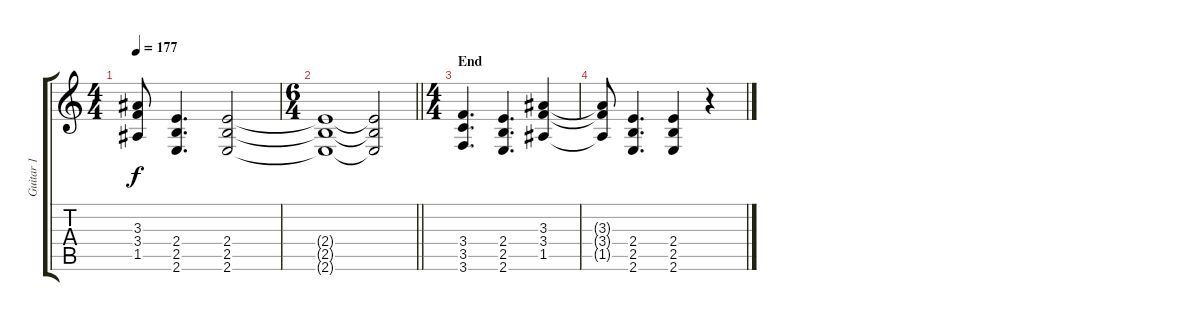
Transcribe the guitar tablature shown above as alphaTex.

\track ("Guitar 1" "Guitar 1") {instrument distortionguitar}
\staff {score tabs}
\tuning (E4 B3 G3 D3 A2 D2) {hide}
\ts (4 4)
\tempo 177
\clef g2
\ks c
(3.3{t} 3.4{t} 1.5{t}).8{dy f} (2.4 2.5 2.6).4{d} (2.4 2.5 2.6).2 |
\ts (6 4)
\barLineRight lightlight
(2.4{t} 2.5{t} 2.6{t}).1 (2.4{t} 2.5{t} 2.6{t}).2 |
\ts (4 4)
\section ("" "End")
(3.4 3.5 3.6).4{d} (2.4 2.5 2.6).4{d} (3.3 3.4 1.5).4 |
(3.3{t} 3.4{t} 1.5{t}).8 (2.4 2.5 2.6).4{d} (2.4 2.5 2.6).4 r.4
